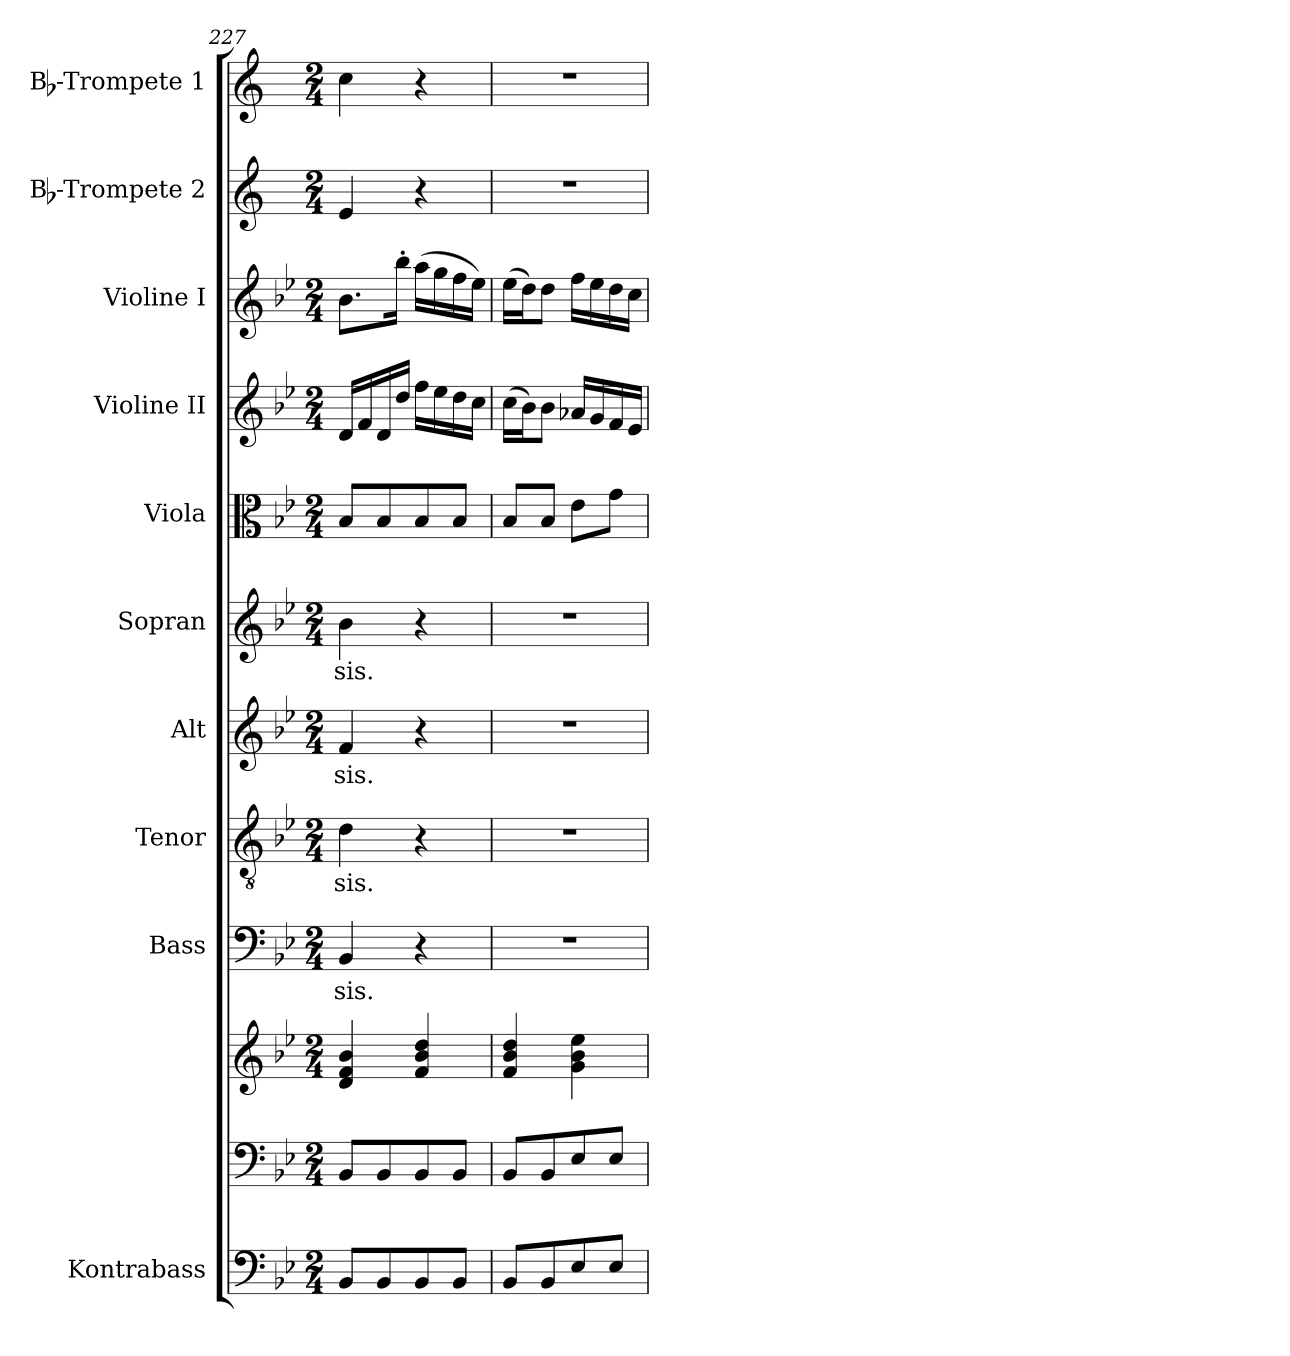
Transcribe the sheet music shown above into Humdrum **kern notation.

**kern	**kern	**kern	**kern	**text	**kern	**text	**kern	**text	**kern	**text	**kern	**kern	**kern	**kern	**kern
*part11	*part10	*part10	*part9	*part9	*part8	*part8	*part7	*part7	*part6	*part6	*part5	*part4	*part3	*part2	*part1
*staff12	*staff11	*staff10	*staff9	*staff9	*staff8	*staff8	*staff7	*staff7	*staff6	*staff6	*staff5	*staff4	*staff3	*staff2	*staff1
*I"Kontrabass	*	*	*I"Bass	*	*I"Tenor	*	*I"Alt	*	*I"Sopran	*	*I"Viola	*I"Violine II	*I"Violine I	*I"Bb-Trompete 2	*I"Bb-Trompete 1
*I'Kb.	*	*	*I'B.	*	*I'T.	*	*I'A.	*	*I'S.	*	*I'Vla.	*I'Vl. II	*I'Vl. I	*I'Bb Trp. 2	*I'Bb Trp. 1
*clefF4	*clefF4	*clefG2	*clefF4	*	*clefGv2	*	*clefG2	*	*clefG2	*	*clefC3	*clefG2	*clefG2	*clefG2	*clefG2
*ITrd7c12	*	*	*	*	*	*	*	*	*	*	*	*	*	*ITrd1c2	*ITrd1c2
*k[b-e-]	*k[b-e-]	*k[b-e-]	*k[b-e-]	*	*k[b-e-]	*	*k[b-e-]	*	*k[b-e-]	*	*k[b-e-]	*k[b-e-]	*k[b-e-]	*k[b-e-]	*k[b-e-]
*B-:	*B-:	*B-:	*B-:	*	*B-:	*	*B-:	*	*B-:	*	*B-:	*B-:	*B-:	*B-:	*B-:
*M2/4	*M2/4	*M2/4	*M2/4	*	*M2/4	*	*M2/4	*	*M2/4	*	*M2/4	*M2/4	*M2/4	*M2/4	*M2/4
=227	=227	=227	=227	=227	=227	=227	=227	=227	=227	=227	=227	=227	=227	=227	=227
!	!	!	!	!LO:LY:b	!	!LO:LY:b	!	!LO:LY:b	!	!LO:LY:b	!	!	!	!	!
8BBB-/L	8BB-/L	4d/ 4f/ 4b-/	4BB-/	-sis.	4d\	-sis.	4f/	-sis.	4b-\	-sis.	8B-/L	16d/LL	8.b-\L	4d/	4b-\
.	.	.	.	.	.	.	.	.	.	.	.	16f/	.	.	.
8BBB-/	8BB-/	.	.	.	.	.	.	.	.	.	8B-/	16d/	.	.	.
.	.	.	.	.	.	.	.	.	.	.	.	16dd/JJ	16bb-'>\Jk	.	.
8BBB-/	8BB-/	4f/ 4b-/ 4dd/	4r	.	4r	.	4r	.	4r	.	8B-/	16ff\LL	(>16aa\LL	4r	4r
.	.	.	.	.	.	.	.	.	.	.	.	16ee-\	16gg\	.	.
8BBB-/J	8BB-/J	.	.	.	.	.	.	.	.	.	8B-/J	16dd\	16ff\	.	.
.	.	.	.	.	.	.	.	.	.	.	.	16cc\JJ	16ee-\JJ)	.	.
=228	=228	=228	=228	=228	=228	=228	=228	=228	=228	=228	=228	=228	=228	=228	=228
8BBB-/L	8BB-/L	4f/ 4b-/ 4dd/	2r	.	2r	.	2r	.	2r	.	8B-/L	(>16cc\LL	(>16ee-\LL	2r	2r
.	.	.	.	.	.	.	.	.	.	.	.	16b-\J)	16dd\J)	.	.
8BBB-/	8BB-/	.	.	.	.	.	.	.	.	.	8B-/J	8b-\J	8dd\J	.	.
8EE-/	8E-/	4g\ 4b-\ 4ee-\	.	.	.	.	.	.	.	.	8e-\L	16a-X/LL	16ff\LL	.	.
.	.	.	.	.	.	.	.	.	.	.	.	16g/	16ee-\	.	.
8EE-/J	8E-/J	.	.	.	.	.	.	.	.	.	8g\J	16f/	16dd\	.	.
.	.	.	.	.	.	.	.	.	.	.	.	16e-/JJ	16cc\JJ	.	.
=	=	=	=	=	=	=	=	=	=	=	=	=	=	=	=
*-	*-	*-	*-	*-	*-	*-	*-	*-	*-	*-	*-	*-	*-	*-	*-
